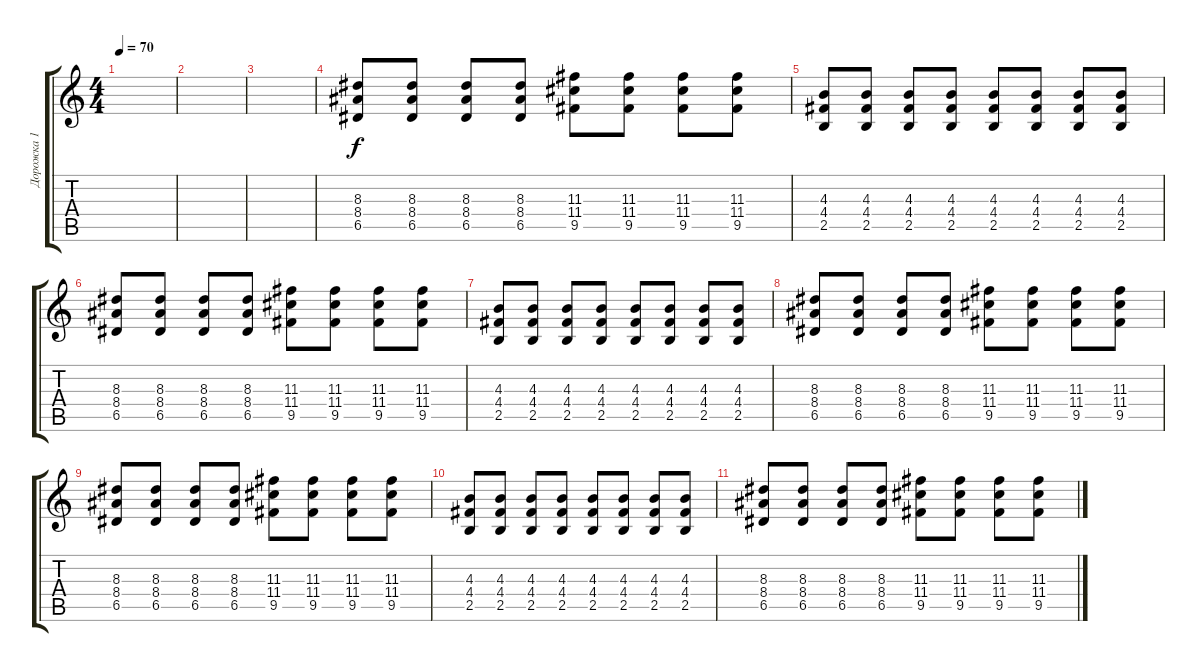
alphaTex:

\track ("Дорожка 1" "Дорожка 1") {instrument electricguitarjazz}
\staff {score tabs}
\tuning (E4 B3 G3 D3 A2 E2) {hide}
\ts (4 4)
\tempo 70
\clef g2
\ks c
|
|
|
(8.3 8.4 6.5).8{instrument electricguitarmuted} (8.3 8.4 6.5).8 (8.3 8.4 6.5).8 (8.3 8.4 6.5).8 (11.3 11.4 9.5).8 (11.3 11.4 9.5).8 (11.3 11.4 9.5).8 (11.3 11.4 9.5).8 |
(4.3 4.4 2.5).8 (4.3 4.4 2.5).8 (4.3 4.4 2.5).8 (4.3 4.4 2.5).8 (4.3 4.4 2.5).8 (4.3 4.4 2.5).8 (4.3 4.4 2.5).8 (4.3 4.4 2.5).8 |
(8.3 8.4 6.5).8{instrument electricguitarmuted} (8.3 8.4 6.5).8 (8.3 8.4 6.5).8 (8.3 8.4 6.5).8 (11.3 11.4 9.5).8 (11.3 11.4 9.5).8 (11.3 11.4 9.5).8 (11.3 11.4 9.5).8 |
(4.3 4.4 2.5).8 (4.3 4.4 2.5).8 (4.3 4.4 2.5).8 (4.3 4.4 2.5).8 (4.3 4.4 2.5).8 (4.3 4.4 2.5).8 (4.3 4.4 2.5).8 (4.3 4.4 2.5).8 |
(8.3 8.4 6.5).8{instrument electricguitarmuted} (8.3 8.4 6.5).8 (8.3 8.4 6.5).8 (8.3 8.4 6.5).8 (11.3 11.4 9.5).8 (11.3 11.4 9.5).8 (11.3 11.4 9.5).8 (11.3 11.4 9.5).8 |
(8.3 8.4 6.5).8{instrument electricguitarmuted} (8.3 8.4 6.5).8 (8.3 8.4 6.5).8 (8.3 8.4 6.5).8 (11.3 11.4 9.5).8 (11.3 11.4 9.5).8 (11.3 11.4 9.5).8 (11.3 11.4 9.5).8 |
(4.3 4.4 2.5).8 (4.3 4.4 2.5).8 (4.3 4.4 2.5).8 (4.3 4.4 2.5).8 (4.3 4.4 2.5).8 (4.3 4.4 2.5).8 (4.3 4.4 2.5).8 (4.3 4.4 2.5).8 |
(8.3 8.4 6.5).8{instrument electricguitarmuted} (8.3 8.4 6.5).8 (8.3 8.4 6.5).8 (8.3 8.4 6.5).8 (11.3 11.4 9.5).8 (11.3 11.4 9.5).8 (11.3 11.4 9.5).8 (11.3 11.4 9.5).8
